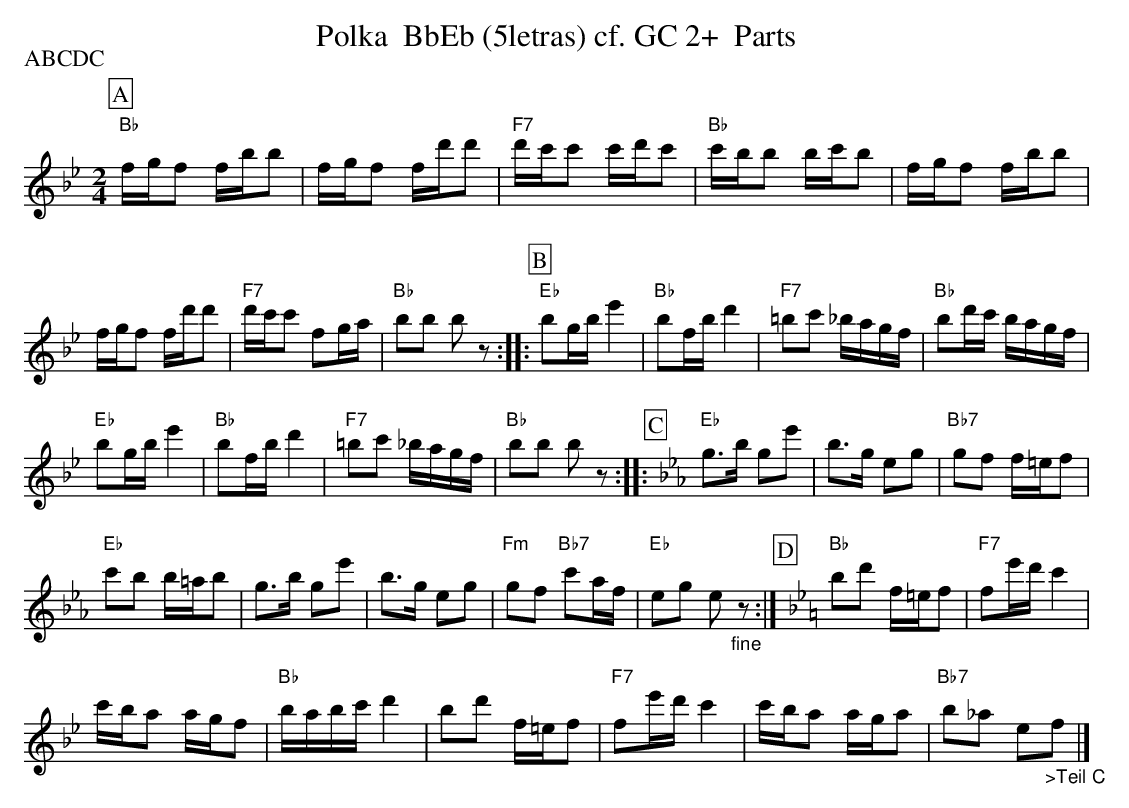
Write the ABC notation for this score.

X:1
T:Polka  BbEb (5letras) cf. GC 2+  Parts
P:ABCDC
M:2/4
L:1/16
K:Bbmaj%%MIDI gchordon
[P:A] "Bb"fgf2 fbb2 | fgf2 fd'd'2 | "F7"d'c'c'2 c'd'c'2 | "Bb"c'bb2 bc'b2 | fgf2 fbb2 |
fgf2 fd'd'2 | "F7"d'c'c'2 f2ga | "Bb"b2b2 b2z2 :: [P:B] "Eb"b2gbe'4 | "Bb"b2fbd'4 | "F7"=b2c'2 _bagf | "Bb"b2d'c' bagf |
"Eb"b2gbe'4 | "Bb"b2fbd'4 | "F7"=b2c'2 _bagf | "Bb"b2b2 b2z2 :: [P:C] [K:Ebmaj] "Eb"g3b g2e'2 | b3g e2g2 | "Bb7"g2f2 f=ef2 |
"Eb"c'2b2 b=ab2 | g3b g2e'2 | b3g e2g2 | "Fm"g2f2 "Bb7"c'2af | "Eb"e2g2 e2"_fine"z2 :| [P:D] [K:Bbmaj]"Bb"b2d'2 f=ef2 | "F7"f2e'd'c'4 |
c'ba2 agf2 | "Bb"babc'd'4 | b2d'2 f=ef2 | "F7"f2e'd'c'4 | c'ba2 aga2 | "Bb7"b2_a2 e2"_>Teil C"f2 |]
